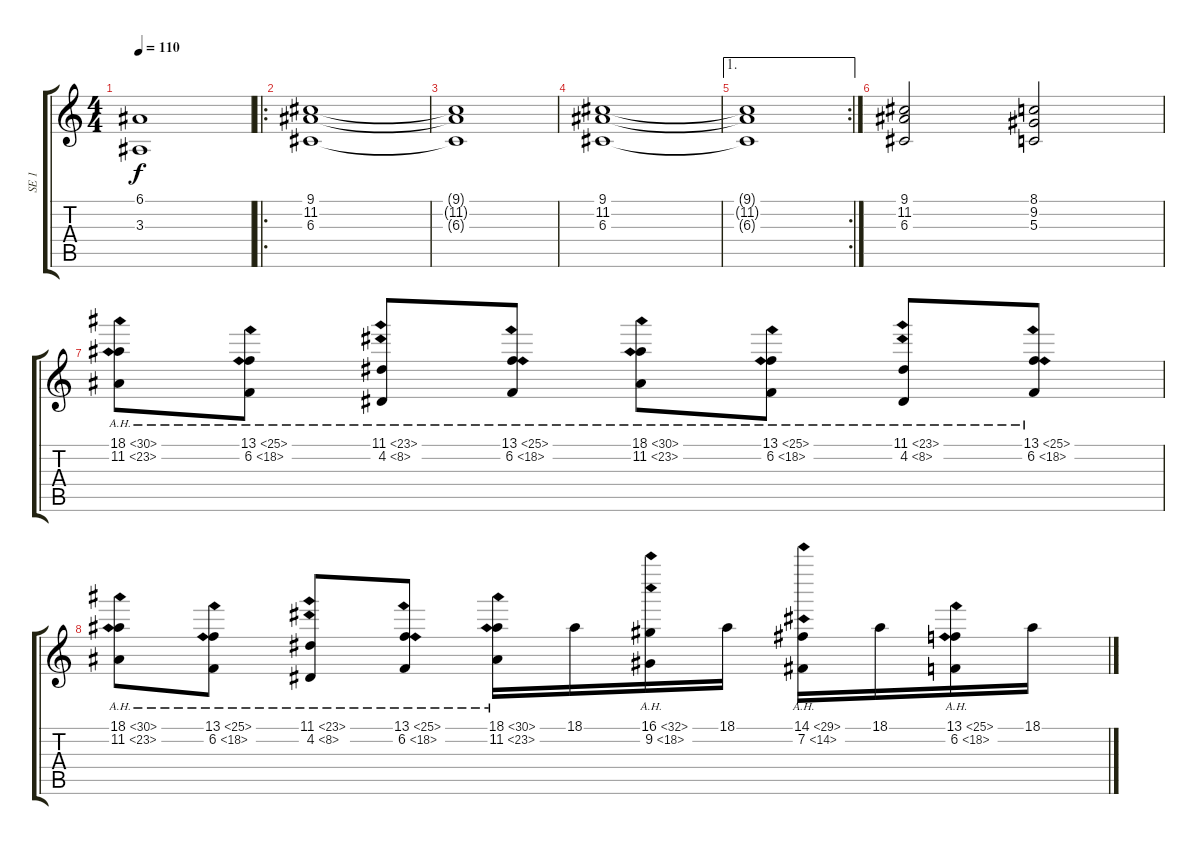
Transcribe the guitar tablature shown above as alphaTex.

\track ("SE 1" "SE 1") {instrument stringensemble1}
\staff {score tabs}
\tuning (E4 B3 G3 D3 A2 E2) {hide}
\ts (4 4)
\tempo 110
\clef g2
\ks c
(6.1{t} 3.3{t}).1{dy f} |
\ro
(9.1 11.2 6.3).1 |
(9.1{t} 11.2{t} 6.3{t}).1 |
(9.1 11.2 6.3).1 |
\ae 1
\rc 2
(9.1{t} 11.2{t} 6.3{t}).1 |
(9.1 11.2 6.3).2 (8.1 9.2 5.3).2 |
(18.1{ah 12} 11.2{ah 12}).8 (13.1{ah 12} 6.2{ah 12}).8 (11.1{ah 12} 4.2{ah 4}).8 (13.1{ah 12} 6.2{ah 12}).8 (18.1{ah 12} 11.2{ah 12}).8 (13.1{ah 12} 6.2{ah 12}).8 (11.1{ah 12} 4.2{ah 4}).8 (13.1{ah 12} 6.2{ah 12}).8 |
(18.1{ah 12} 11.2{ah 12}).8 (13.1{ah 12} 6.2{ah 12}).8 (11.1{ah 12} 4.2{ah 4}).8 (13.1{ah 12} 6.2{ah 12}).8 (18.1{ah 12} 11.2{ah 12}).16 18.1.16 (16.1{ah 16} 9.2{ah 9}).16 18.1.16 (14.1{ah 15} 7.2{ah 7}).16 18.1.16 (13.1{ah 12} 6.2{ah 12}).16 18.1.16
